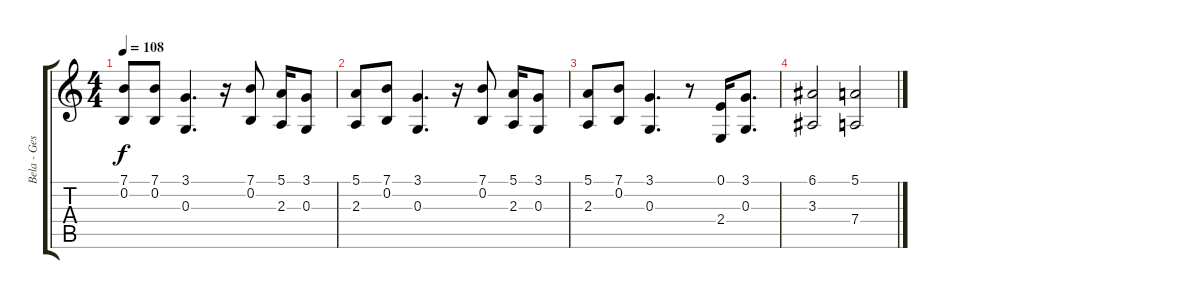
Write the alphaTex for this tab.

\track ("Bela - Gesang" "Bela - Ges") {instrument lead8bassandlead}
\staff {score tabs}
\tuning (E4 B3 G3 D3 A2 E2) {hide}
\ts (4 4)
\tempo 108
\clef g2
\ks c
(7.1 0.2).8{dy f} (7.1 0.2).8 (3.1 0.3).4{d} r.16 (7.1 0.2).8 (5.1 2.3).16 (3.1 0.3).8 |
(5.1 2.3).8 (7.1 0.2).8 (3.1 0.3).4{d} r.16 (7.1 0.2).8 (5.1 2.3).16 (3.1 0.3).8 |
(5.1 2.3).8 (7.1 0.2).8 (3.1 0.3).4{d} r.8 (0.1 2.4).16 (3.1 0.3).8{d} |
(6.1 3.3).2 (5.1 7.4).2
